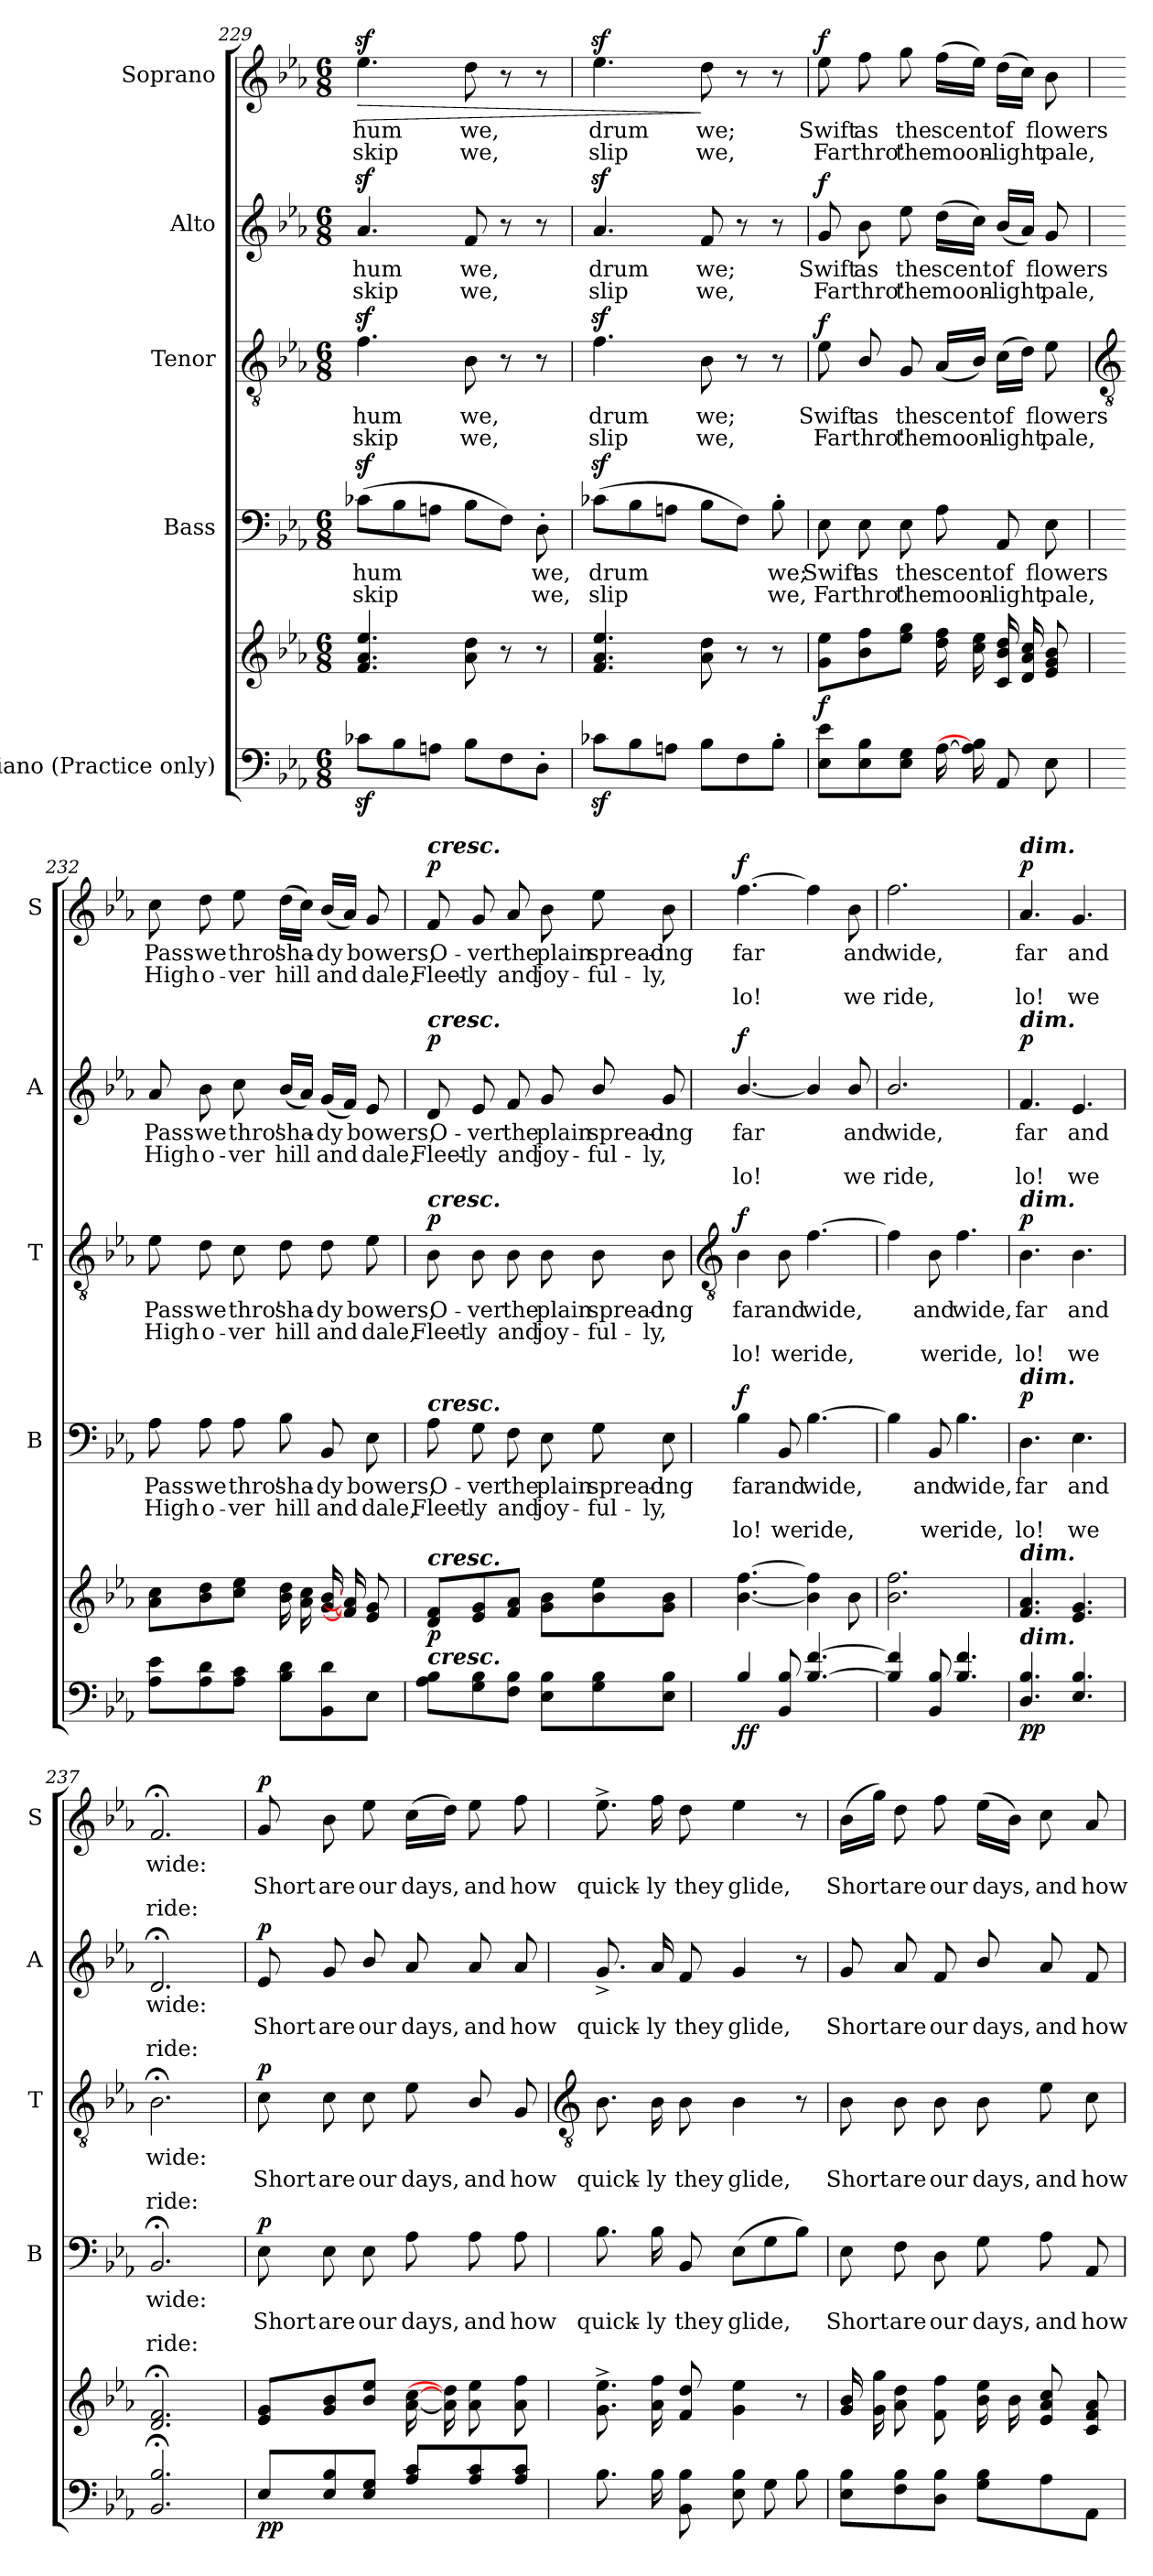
**kern	**kern	**dynam	**kern	**text	**text	**text	**dynam	**kern	**text	**text	**text	**dynam	**kern	**text	**text	**text	**dynam	**kern	**text	**text	**text	**dynam
*part5	*part5	*part5	*part4	*part4	*part4	*part4	*part4	*part3	*part3	*part3	*part3	*part3	*part2	*part2	*part2	*part2	*part2	*part1	*part1	*part1	*part1	*part1
*staff6	*staff5	*staff5/6	*staff4	*staff4	*staff4	*staff4	*staff4	*staff3	*staff3	*staff3	*staff3	*staff3	*staff2	*staff2	*staff2	*staff2	*staff2	*staff1	*staff1	*staff1	*staff1	*staff1
*I"Piano (Practice only)	*	*	*I"Bass	*	*	*	*	*I"Tenor	*	*	*	*	*I"Alto	*	*	*	*	*I"Soprano	*	*	*	*
*	*	*	*I'B	*	*	*	*	*I'T	*	*	*	*	*I'A	*	*	*	*	*I'S	*	*	*	*
!!LO:LB:g=z
*clefF4	*clefG2	*	*clefF4	*	*	*	*	*clefGv2	*	*	*	*	*clefG2	*	*	*	*	*clefG2	*	*	*	*
*k[b-e-a-]	*k[b-e-a-]	*	*k[b-e-a-]	*	*	*	*	*k[b-e-a-]	*	*	*	*	*k[b-e-a-]	*	*	*	*	*k[b-e-a-]	*	*	*	*
*E-:	*E-:	*	*E-:	*	*	*	*	*E-:	*	*	*	*	*E-:	*	*	*	*	*E-:	*	*	*	*
*M6/8	*M6/8	*	*M6/8	*	*	*	*	*M6/8	*	*	*	*	*M6/8	*	*	*	*	*M6/8	*	*	*	*
=229	=229	=229	=229	=229	=229	=229	=229	=229	=229	=229	=229	=229	=229	=229	=229	=229	=229	=229	=229	=229	=229	=229
!	!	!	!	!LO:LY:b	!LO:LY:b	!	!	!	!LO:LY:b	!LO:LY:b	!	!	!	!LO:LY:b	!LO:LY:b	!	!	!	!LO:LY:b	!LO:LY:b	!	!LO:HP:b
8c-Xz>L	4.f 4.a- 4.ee-	.	(>8c-Xz<L	hum	skip	.	.	4.fz<	hum	skip	.	.	4.a-z<	hum	skip	.	.	4.ee-z<	hum	skip	.	>
8B-	.	.	8B-	.	.	.	.	.	.	.	.	.	.	.	.	.	.	.	.	.	.	.
8AnJ	.	.	8AnJ	.	.	.	.	.	.	.	.	.	.	.	.	.	.	.	.	.	.	.
!	!	!	!	!	!	!	!	!	!LO:LY:b	!LO:LY:b	!	!	!	!LO:LY:b	!LO:LY:b	!	!	!	!LO:LY:b	!LO:LY:b	!	!
8B-L	8a- 8dd	.	8B-L	.	.	.	.	8B-	we,	we,	.	.	8f	we,	we,	.	.	8dd	we,	we,	.	.
8F	8r	.	8FJ)	.	.	.	.	8r	.	.	.	.	8r	.	.	.	.	8r	.	.	.	.
!	!	!	!	!LO:LY:b	!LO:LY:b	!	!	!	!	!	!	!	!	!	!	!	!	!	!	!	!	!
8D'J	8r	.	8D'	we,	we,	.	.	8r	.	.	.	.	8r	.	.	.	.	8r	.	.	.	.
=230	=230	=230	=230	=230	=230	=230	=230	=230	=230	=230	=230	=230	=230	=230	=230	=230	=230	=230	=230	=230	=230	=230
!	!	!	!	!LO:LY:b	!LO:LY:b	!	!	!	!LO:LY:b	!LO:LY:b	!	!	!	!LO:LY:b	!LO:LY:b	!	!	!	!LO:LY:b	!LO:LY:b	!	!
8c-Xz>L	4.f 4.a- 4.ee-	.	(>8c-Xz<L	drum	slip	.	.	4.fz<	drum	slip	.	.	4.a-z<	drum	slip	.	.	4.ee-z<	drum	slip	.	.
8B-	.	.	8B-	.	.	.	.	.	.	.	.	.	.	.	.	.	.	.	.	.	.	.
8AnJ	.	.	8AnJ	.	.	.	.	.	.	.	.	.	.	.	.	.	.	.	.	.	.	.
!	!	!	!	!	!	!	!	!	!LO:LY:b	!LO:LY:b	!	!	!	!LO:LY:b	!LO:LY:b	!	!	!	!LO:LY:b	!LO:LY:b	!	!
8B-L	8a- 8dd	.	8B-L	.	.	.	.	8B-	we;	we,	.	.	8f	we;	we,	.	.	8dd	we;	we,	.	]
8F	8r	.	8FJ)	.	.	.	.	8r	.	.	.	.	8r	.	.	.	.	8r	.	.	.	.
!	!	!	!	!LO:LY:b	!LO:LY:b	!	!	!	!	!	!	!	!	!	!	!	!	!	!	!	!	!
8B-'J	8r	.	8B-'	we;	we,	.	.	8r	.	.	.	.	8r	.	.	.	.	8r	.	.	.	.
=231	=231	=231	=231	=231	=231	=231	=231	=231	=231	=231	=231	=231	=231	=231	=231	=231	=231	=231	=231	=231	=231	=231
!	!	!LO:DY:b	!	!LO:LY:b	!LO:LY:b	!	!	!	!LO:LY:b	!LO:LY:b	!	!LO:DY:b	!	!LO:LY:b	!LO:LY:b	!	!LO:DY:b	!	!LO:LY:b	!LO:LY:b	!	!LO:DY:b
8E- 8e-L	8g 8ee-L	f	8E-	Swift	Far	.	.	8e-	Swift	Far	.	f	8g	Swift	Far	.	f	8ee-	Swift	Far	.	f
!	!	!	!	!LO:LY:b	!LO:LY:b	!	!	!	!LO:LY:b	!LO:LY:b	!	!	!	!LO:LY:b	!LO:LY:b	!	!	!	!LO:LY:b	!LO:LY:b	!	!
8E- 8B-	8b- 8ff	.	8E-	as	thro'	.	.	8B-/	as	thro'	.	.	8b-	as	thro'	.	.	8ff	as	thro'	.	.
!	!	!	!	!LO:LY:b	!LO:LY:b	!	!	!	!LO:LY:b	!LO:LY:b	!	!	!	!LO:LY:b	!LO:LY:b	!	!	!	!LO:LY:b	!LO:LY:b	!	!
8E- 8GJ	8ee- 8ggJ	.	8E-	the	the	.	.	8G	the	the	.	.	8ee-	the	the	.	.	8gg	the	the	.	.
!	!	!	!	!LO:LY:b	!LO:LY:b	!	!	!	!LO:LY:b	!LO:LY:b	!	!	!	!LO:LY:b	!LO:LY:b	!	!	!	!LO:LY:b	!LO:LY:b	!	!
[16A-LL	16dd 16ffLL	.	8A-	scent	moon-	.	.	(<16A-LL	scent	moon-	.	.	(>16ddLL	scent	moon-	.	.	(>16ffLL	scent	moon-	.	.
16A-] 16B-]	16cc 16ee-	.	.	.	.	.	.	16B-JJ)	.	.	.	.	16ccJJ)	.	.	.	.	16ee-JJ)	.	.	.	.
!	!	!	!	!LO:LY:b	!LO:LY:b	!	!	!	!LO:LY:b	!LO:LY:b	!	!	!	!LO:LY:b	!LO:LY:b	!	!	!	!LO:LY:b	!LO:LY:b	!	!
8AA-	16c 16b- 16dd	.	8AA-	-of	light	.	.	(>16cLL	of	light	.	.	(<16b-LL	of	light	.	.	(>16ddLL	of	light	.	.
.	16d 16a- 16cc	.	.	.	.	.	.	16dJJ)	.	.	.	.	16a-JJ)	.	.	.	.	16ccJJ)	.	.	.	.
!	!	!	!	!LO:LY:b	!LO:LY:b	!	!	!	!LO:LY:b	!LO:LY:b	!	!	!	!LO:LY:b	!LO:LY:b	!	!	!	!LO:LY:b	!LO:LY:b	!	!
8E-J	8e- 8g 8b-J	.	8E-	flowers	pale,	.	.	8e-	flowers	pale,	.	.	8g	flowers	pale,	.	.	8b-	flowers	pale,	.	.
!!LO:LB:g=z
=232	=232	=232	=232	=232	=232	=232	=232	=232	=232	=232	=232	=232	=232	=232	=232	=232	=232	=232	=232	=232	=232	=232
*	*	*	*	*	*	*	*	*clefGv2	*	*	*	*	*	*	*	*	*	*	*	*	*	*
!	!	!	!	!LO:LY:b	!LO:LY:b	!	!	!	!LO:LY:b	!LO:LY:b	!	!	!	!LO:LY:b	!LO:LY:b	!	!	!	!LO:LY:b	!LO:LY:b	!	!
8A- 8e-L	8a- 8ccL	.	8A-	Pass	High	.	.	8e-	Pass	High	.	.	8a-	Pass	High	.	.	8cc	Pass	High	.	.
!	!	!	!	!LO:LY:b	!LO:LY:b	!	!	!	!LO:LY:b	!LO:LY:b	!	!	!	!LO:LY:b	!LO:LY:b	!	!	!	!LO:LY:b	!LO:LY:b	!	!
8A- 8d	8b- 8dd	.	8A-	we	o-	.	.	8d	we	o-	.	.	8b-	we	o-	.	.	8dd	we	o-	.	.
!	!	!	!	!LO:LY:b	!LO:LY:b	!	!	!	!LO:LY:b	!LO:LY:b	!	!	!	!LO:LY:b	!LO:LY:b	!	!	!	!LO:LY:b	!LO:LY:b	!	!
8A- 8cJ	8cc 8ee-J	.	8A-	-thro'	ver	.	.	8c	-thro'	ver	.	.	8cc	-thro'	ver	.	.	8ee-	-thro'	ver	.	.
!	!	!	!	!LO:LY:b	!LO:LY:b	!	!	!	!LO:LY:b	!LO:LY:b	!	!	!	!LO:LY:b	!LO:LY:b	!	!	!	!LO:LY:b	!LO:LY:b	!	!
8B- 8dL	16b- 16ddLL	.	8B-	sha-	-hill	.	.	8d	sha-	-hill	.	.	(<16b-LL	sha-	hill	.	.	(>16ddLL	sha-	hill	.	.
.	16a- 16cc	.	.	.	.	.	.	.	.	.	.	.	16a-JJ)	.	.	.	.	16ccJJ)	.	.	.	.
!	!	!	!	!LO:LY:b	!LO:LY:b	!	!	!	!LO:LY:b	!LO:LY:b	!	!	!	!LO:LY:b	!LO:LY:b	!	!	!	!LO:LY:b	!LO:LY:b	!	!
8BB- 8d	[16g [16b-	.	8BB-	dy	and	.	.	8d	dy	and	.	.	(<16gLL	dy	and	.	.	(<16b-LL	dy	and	.	.
.	16f] 16a-]	.	.	.	.	.	.	.	.	.	.	.	16fJJ)	.	.	.	.	16a-JJ)	.	.	.	.
!	!	!	!	!LO:LY:b	!LO:LY:b	!	!	!	!LO:LY:b	!LO:LY:b	!	!	!	!LO:LY:b	!LO:LY:b	!	!	!	!LO:LY:b	!LO:LY:b	!	!
8E-J	8e- 8gJ	.	8E-	bowers,	dale,	.	.	8e-	bowers,	dale,	.	.	8e-	bowers,	dale,	.	.	8g	bowers,	dale,	.	.
=233	=233	=233	=233	=233	=233	=233	=233	=233	=233	=233	=233	=233	=233	=233	=233	=233	=233	=233	=233	=233	=233	=233
!	!	!	!	!	!	!	!	!	!	!	!	!	!	!	!	!	!	!LO:TX:a:Bi:t=cresc.	!	!	!	!
!	!	!	!	!	!	!	!	!	!	!	!	!	!LO:TX:a:Bi:t=cresc.	!	!	!	!	!	!	!	!	!
!	!	!	!	!	!	!	!	!LO:TX:a:Bi:t=cresc.	!	!	!	!	!	!	!	!	!	!	!	!	!	!
!	!	!	!LO:TX:a:Bi:t=cresc.	!	!	!	!	!	!	!	!	!	!	!	!	!	!	!	!	!	!	!
!	!LO:TX:a:Bi:t=cresc.	!	!	!	!	!	!	!	!	!	!	!	!	!	!	!	!	!	!	!	!	!
!LO:TX:a:Bi:t=cresc.	!	!	!	!	!	!	!	!	!	!	!	!	!	!	!	!	!	!	!	!	!	!
!	!	!LO:DY:b	!	!LO:LY:b	!LO:LY:b	!	!	!	!LO:LY:b	!LO:LY:b	!	!LO:DY:b	!	!LO:LY:b	!LO:LY:b	!	!LO:DY:b	!	!LO:LY:b	!LO:LY:b	!	!LO:DY:b
8A- 8B-L	8d 8fL	p	8A-	O-	-Fleet-	.	.	8B-	O-	-Fleet-	.	p	8d	O-	-Fleet-	.	p	8f	O-	-Fleet-	.	p
!	!	!	!	!LO:LY:b	!LO:LY:b	!	!	!	!LO:LY:b	!LO:LY:b	!	!	!	!LO:LY:b	!LO:LY:b	!	!	!	!LO:LY:b	!LO:LY:b	!	!
8G 8B-	8e- 8g	.	8G	-ver	ly	.	.	8B-	-ver	ly	.	.	8e-	-ver	ly	.	.	8g	-ver	ly	.	.
!	!	!	!	!LO:LY:b	!LO:LY:b	!	!	!	!LO:LY:b	!LO:LY:b	!	!	!	!LO:LY:b	!LO:LY:b	!	!	!	!LO:LY:b	!LO:LY:b	!	!
8F 8B-J	8f 8a-J	.	8F	the	and	.	.	8B-	the	and	.	.	8f	the	and	.	.	8a-	the	and	.	.
!	!	!	!	!LO:LY:b	!LO:LY:b	!	!	!	!LO:LY:b	!LO:LY:b	!	!	!	!LO:LY:b	!LO:LY:b	!	!	!	!LO:LY:b	!LO:LY:b	!	!
8E- 8B-L	8g 8b-L	.	8E-	plain	joy-	.	.	8B-	plain	joy-	.	.	8g	plain	joy-	.	.	8b-	plain	joy-	.	.
!	!	!	!	!LO:LY:b	!LO:LY:b	!	!	!	!LO:LY:b	!LO:LY:b	!	!	!	!LO:LY:b	!LO:LY:b	!	!	!	!LO:LY:b	!LO:LY:b	!	!
8G 8B-	8b- 8ee-	.	8G	-spread-	-ful-	.	.	8B-	-spread-	-ful-	.	.	8b-/	-spread-	-ful-	.	.	8ee-	-spread-	-ful-	.	.
!	!	!	!	!LO:LY:b	!LO:LY:b	!	!	!	!LO:LY:b	!LO:LY:b	!	!	!	!LO:LY:b	!LO:LY:b	!	!	!	!LO:LY:b	!LO:LY:b	!	!
8E- 8B-J	8g 8b-J	.	8E-	-ing	ly,	.	.	8B-	-ing	ly,	.	.	8g	-ing	ly,	.	.	8b-	-ing	ly,	.	.
!!LO:LB:g=z
=234	=234	=234	=234	=234	=234	=234	=234	=234	=234	=234	=234	=234	=234	=234	=234	=234	=234	=234	=234	=234	=234	=234
*	*	*	*	*	*	*	*	*clefGv2	*	*	*	*	*	*	*	*	*	*	*	*	*	*
*^	*	*	*	*	*	*	*	*	*	*	*	*	*	*	*	*	*	*	*	*	*	*
!	!LO:N:vis=1	!	!LO:DY:b=2	!	!LO:LY:b	!	!LO:LY:b	!	!	!LO:LY:b	!	!LO:LY:b	!	!	!LO:LY:b	!	!LO:LY:b	!	!	!LO:LY:b	!	!LO:LY:b	!
!	!	!	!LO:DY:n=1:b	!	!	!	!	!LO:DY:b	!	!	!	!	!LO:DY:b	!	!	!	!	!LO:DY:b	!	!	!	!	!LO:DY:b
4B-	2.ryy	[4.b- [4.ff	f f	4B-	far	.	lo!	f	4B-	far	.	lo!	f	[4.b-/	far	.	lo!	f	[4.ff	far	.	lo!	f
!	!	!	!	!	!LO:LY:b	!	!LO:LY:b	!	!	!LO:LY:b	!	!LO:LY:b	!	!	!	!	!	!	!	!	!	!	!
8BB- 8B-	.	.	.	8BB-	and	.	we	.	8B-	and	.	we	.	.	.	.	.	.	.	.	.	.	.
!	!	!	!	!	!LO:LY:b	!	!LO:LY:b	!	!	!LO:LY:b	!	!LO:LY:b	!	!	!	!	!	!	!	!	!	!	!
[4.B- [4.f	.	4b-] 4ff]	.	[4.B-	wide,	.	ride,	.	[4.f	wide,	.	ride,	.	4b-/]	.	.	.	.	4ff]	.	.	.	.
!	!	!	!	!	!	!	!	!	!	!	!	!	!	!	!LO:LY:b	!	!LO:LY:b	!	!	!LO:LY:b	!	!LO:LY:b	!
.	.	8b-	.	.	.	.	.	.	.	.	.	.	.	8b-/	and	.	we	.	8b-	and	.	we	.
=235	=235	=235	=235	=235	=235	=235	=235	=235	=235	=235	=235	=235	=235	=235	=235	=235	=235	=235	=235	=235	=235	=235	=235
!	!LO:N:vis=1	!	!	!	!	!	!	!	!	!	!	!	!	!	!LO:LY:b	!	!LO:LY:b	!	!	!LO:LY:b	!	!LO:LY:b	!
4B-] 4f]	2.ryy	2.b- 2.ff	.	4B-]	.	.	.	.	4f]	.	.	.	.	2.b-/	wide,	.	ride,	.	2.ff	wide,	.	ride,	.
!	!	!	!	!	!LO:LY:b	!	!LO:LY:b	!	!	!LO:LY:b	!	!LO:LY:b	!	!	!	!	!	!	!	!	!	!	!
8BB- 8B-	.	.	.	8BB-	and	.	we	.	8B-	and	.	we	.	.	.	.	.	.	.	.	.	.	.
!	!	!	!	!	!LO:LY:b	!	!LO:LY:b	!	!	!LO:LY:b	!	!LO:LY:b	!	!	!	!	!	!	!	!	!	!	!
4.B- 4.f	.	.	.	4.B-	wide,	.	ride,	.	4.f	wide,	.	ride,	.	.	.	.	.	.	.	.	.	.	.
=236	=236	=236	=236	=236	=236	=236	=236	=236	=236	=236	=236	=236	=236	=236	=236	=236	=236	=236	=236	=236	=236	=236	=236
!	!	!	!	!	!	!	!	!	!	!	!	!	!	!	!	!	!	!	!LO:TX:a:Bi:t=dim.	!	!	!	!
!	!	!	!	!	!	!	!	!	!	!	!	!	!	!LO:TX:a:Bi:t=dim.	!	!	!	!	!	!	!	!	!
!	!	!	!	!	!	!	!	!	!LO:TX:a:Bi:t=dim.	!	!	!	!	!	!	!	!	!	!	!	!	!	!
!	!	!	!	!LO:TX:a:Bi:t=dim.	!	!	!	!	!	!	!	!	!	!	!	!	!	!	!	!	!	!	!
!	!	!LO:TX:a:Bi:t=dim.	!	!	!	!	!	!	!	!	!	!	!	!	!	!	!	!	!	!	!	!	!
!LO:TX:a:Bi:t=dim.	!	!	!	!	!	!	!	!	!	!	!	!	!	!	!	!	!	!	!	!	!	!	!
!	!LO:N:vis=1	!	!LO:DY:b=2	!	!LO:LY:b	!	!LO:LY:b	!	!	!LO:LY:b	!	!LO:LY:b	!	!	!LO:LY:b	!	!LO:LY:b	!	!	!LO:LY:b	!	!LO:LY:b	!
!	!	!	!LO:DY:n=1:b	!	!	!	!	!LO:DY:b	!	!	!	!	!LO:DY:b	!	!	!	!	!LO:DY:b	!	!	!	!	!LO:DY:b
4.D 4.B-	2.ryy	4.f 4.a-	p p	4.D	far	.	lo!	p	4.B-	far	.	lo!	p	4.f	far	.	lo!	p	4.a-	far	.	lo!	p
!	!	!	!	!	!LO:LY:b	!	!LO:LY:b	!	!	!LO:LY:b	!	!LO:LY:b	!	!	!LO:LY:b	!	!LO:LY:b	!	!	!LO:LY:b	!	!LO:LY:b	!
4.E- 4.B-	.	4.e- 4.g	.	4.E-	and	.	we	.	4.B-	and	.	we	.	4.e-	and	.	we	.	4.g	and	.	we	.
=237	=237	=237	=237	=237	=237	=237	=237	=237	=237	=237	=237	=237	=237	=237	=237	=237	=237	=237	=237	=237	=237	=237	=237
!	!LO:N:vis=1	!	!	!	!LO:LY:b	!	!LO:LY:b	!	!	!LO:LY:b	!	!LO:LY:b	!	!	!LO:LY:b	!	!LO:LY:b	!	!	!LO:LY:b	!	!LO:LY:b	!
2.BB-;< 2.B-;<	2.ryy	2.d;< 2.f;<	.	2.BB-;<	wide:	.	ride:	.	2.B-;<	wide:	.	ride:	.	2.d;<	wide:	.	ride:	.	2.f;<	wide:	.	ride:	.
=238	=238	=238	=238	=238	=238	=238	=238	=238	=238	=238	=238	=238	=238	=238	=238	=238	=238	=238	=238	=238	=238	=238	=238
!	!LO:N:vis=1	!	!LO:DY:b=2	!	!	!LO:LY:b	!	!	!	!	!LO:LY:b	!	!	!	!	!LO:LY:b	!	!	!	!	!LO:LY:b	!	!
!	!	!	!LO:DY:n=1:b	!	!	!	!	!LO:DY:b	!	!	!	!	!LO:DY:b	!	!	!	!	!LO:DY:b	!	!	!	!	!LO:DY:b
8E-L	2.ryy	8e- 8gL	p p	8E-	.	Short	.	p	8c	.	Short	.	p	8e-	.	Short	.	p	8g	.	Short	.	p
!	!	!	!	!	!	!LO:LY:b	!	!	!	!	!LO:LY:b	!	!	!	!	!LO:LY:b	!	!	!	!	!LO:LY:b	!	!
8E- 8B-	.	8g 8b-	.	8E-	.	are	.	.	8c	.	are	.	.	8g	.	are	.	.	8b-	.	are	.	.
!	!	!	!	!	!	!LO:LY:b	!	!	!	!	!LO:LY:b	!	!	!	!	!LO:LY:b	!	!	!	!	!LO:LY:b	!	!
8E- 8GJ	.	8b- 8ee-J	.	8E-	.	our	.	.	8c	.	our	.	.	8b-/	.	our	.	.	8ee-	.	our	.	.
!	!	!	!	!	!	!LO:LY:b	!	!	!	!	!LO:LY:b	!	!	!	!	!LO:LY:b	!	!	!	!	!LO:LY:b	!	!
8A- 8cL	.	[16a- [16ccLL	.	8A-	.	days,	.	.	8e-	.	days,	.	.	8a-	.	days,	.	.	(>16ccLL	.	days,	.	.
.	.	16a-] 16dd]	.	.	.	.	.	.	.	.	.	.	.	.	.	.	.	.	16ddJJ)	.	.	.	.
!	!	!	!	!	!	!LO:LY:b	!	!	!	!	!LO:LY:b	!	!	!	!	!LO:LY:b	!	!	!	!	!LO:LY:b	!	!
8A- 8c	.	8a- 8ee-	.	8A-	.	and	.	.	8B-/	.	and	.	.	8a-	.	and	.	.	8ee-	.	and	.	.
!	!	!	!	!	!	!LO:LY:b	!	!	!	!	!LO:LY:b	!	!	!	!	!LO:LY:b	!	!	!	!	!LO:LY:b	!	!
8A- 8cJ	.	8a- 8ffJ	.	8A-	.	how	.	.	8G	.	how	.	.	8a-	.	how	.	.	8ff	.	how	.	.
!!LO:LB:g=z
=239	=239	=239	=239	=239	=239	=239	=239	=239	=239	=239	=239	=239	=239	=239	=239	=239	=239	=239	=239	=239	=239	=239	=239
*	*	*	*	*	*	*	*	*	*clefGv2	*	*	*	*	*	*	*	*	*	*	*	*	*	*
!	!	!	!	!	!	!LO:LY:b	!	!	!	!	!LO:LY:b	!	!	!	!	!LO:LY:b	!	!	!	!	!LO:LY:b	!	!
2.ryy	8.B-\L	8.g^ 8.ee-^L	.	8.B-	.	quick-	.	.	8.B-	.	quick-	.	.	8.g^	.	quick-	.	.	8.ee-^	.	quick-	.	.
!	!	!	!	!	!	!LO:LY:b	!	!	!	!	!LO:LY:b	!	!	!	!	!LO:LY:b	!	!	!	!	!LO:LY:b	!	!
.	16B-\L	16a- 16ffL	.	16B-	.	-ly	.	.	16B-	.	-ly	.	.	16a-	.	-ly	.	.	16ff	.	-ly	.	.
!	!	!	!	!	!	!LO:LY:b	!	!	!	!	!LO:LY:b	!	!	!	!	!LO:LY:b	!	!	!	!	!LO:LY:b	!	!
.	8BB-\ 8B-\J	8f 8ddJ	.	8BB-	.	they	.	.	8B-	.	they	.	.	8f	.	they	.	.	8dd	.	they	.	.
!	!	!	!	!	!	!LO:LY:b	!	!	!	!	!LO:LY:b	!	!	!	!	!LO:LY:b	!	!	!	!	!LO:LY:b	!	!
.	8E-\ 8B-\L	4g 4ee-	.	(>8E-L	.	glide,	.	.	4B-	.	glide,	.	.	4g	.	glide,	.	.	4ee-	.	glide,	.	.
.	8G\	.	.	8G	.	.	.	.	.	.	.	.	.	.	.	.	.	.	.	.	.	.	.
.	8B-\J	8r	.	8B-J)	.	.	.	.	8r	.	.	.	.	8r	.	.	.	.	8r	.	.	.	.
=240	=240	=240	=240	=240	=240	=240	=240	=240	=240	=240	=240	=240	=240	=240	=240	=240	=240	=240	=240	=240	=240	=240	=240
!	!	!	!	!	!	!LO:LY:b	!	!	!	!	!LO:LY:b	!	!	!	!	!LO:LY:b	!	!	!	!	!LO:LY:b	!	!
2.ryy	8E-\ 8B-\L	16g 16b-LL	.	8E-	.	Short	.	.	8B-	.	Short	.	.	8g	.	Short	.	.	(16b-LL	.	Short	.	.
.	.	16g 16gg	.	.	.	.	.	.	.	.	.	.	.	.	.	.	.	.	16ggJJ)	.	.	.	.
!	!	!	!	!	!	!LO:LY:b	!	!	!	!	!LO:LY:b	!	!	!	!	!LO:LY:b	!	!	!	!	!LO:LY:b	!	!
.	8F\ 8B-\	8a- 8dd	.	8F	.	are	.	.	8B-	.	are	.	.	8a-	.	are	.	.	8dd	.	are	.	.
!	!	!	!	!	!	!LO:LY:b	!	!	!	!	!LO:LY:b	!	!	!	!	!LO:LY:b	!	!	!	!	!LO:LY:b	!	!
.	8D\ 8B-\J	8f 8ffJ	.	8D	.	our	.	.	8B-	.	our	.	.	8f	.	our	.	.	8ff	.	our	.	.
!	!	!	!	!	!	!LO:LY:b	!	!	!	!	!LO:LY:b	!	!	!	!	!LO:LY:b	!	!	!	!	!LO:LY:b	!	!
.	8G\ 8B-\L	16b- 16ee-LL	.	8G	.	days,	.	.	8B-	.	days,	.	.	8b-/	.	days,	.	.	(>16ee-LL	.	days,	.	.
.	.	16b-	.	.	.	.	.	.	.	.	.	.	.	.	.	.	.	.	16b-JJ)	.	.	.	.
!	!	!	!	!	!	!LO:LY:b	!	!	!	!	!LO:LY:b	!	!	!	!	!LO:LY:b	!	!	!	!	!LO:LY:b	!	!
.	8A-\	8e- 8a- 8cc	.	8A-	.	and	.	.	8e-	.	and	.	.	8a-	.	and	.	.	8cc	.	and	.	.
!	!	!	!	!	!	!LO:LY:b	!	!	!	!	!LO:LY:b	!	!	!	!	!LO:LY:b	!	!	!	!	!LO:LY:b	!	!
.	8AA-\J	8c 8f 8a-J	.	8AA-	.	how	.	.	8c	.	how	.	.	8f	.	how	.	.	8a-	.	how	.	.
*v	*v	*	*	*	*	*	*	*	*	*	*	*	*	*	*	*	*	*	*	*	*	*	*
=	=	=	=	=	=	=	=	=	=	=	=	=	=	=	=	=	=	=	=	=	=	=
*-	*-	*-	*-	*-	*-	*-	*-	*-	*-	*-	*-	*-	*-	*-	*-	*-	*-	*-	*-	*-	*-	*-
